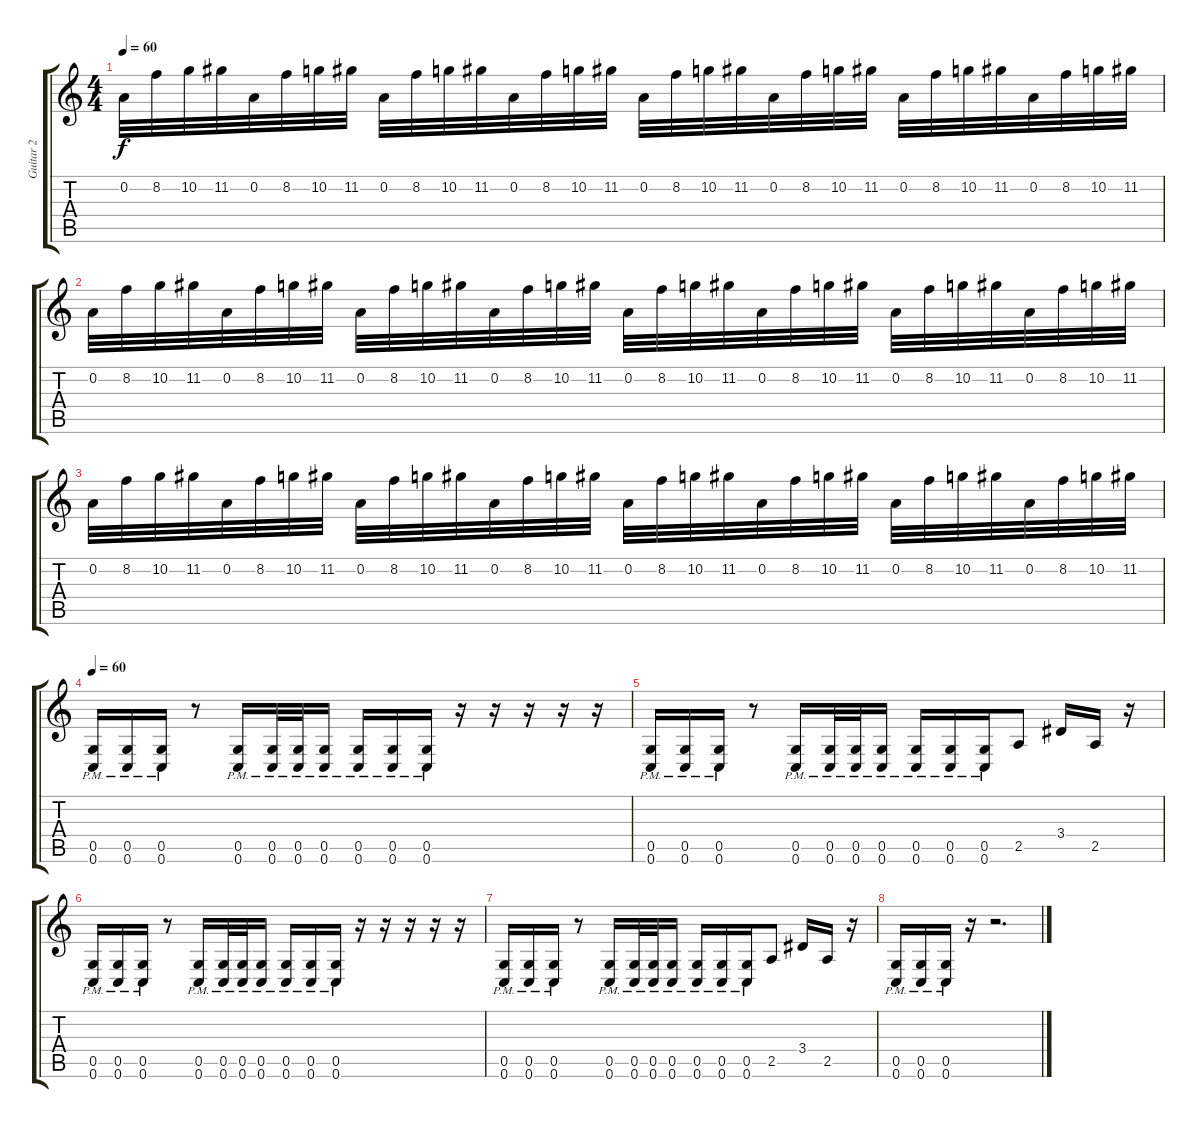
\track ("Guitar 2" "Guitar 2") {instrument distortionguitar}
\staff {score tabs}
\tuning (D4 A3 F3 C3 G2 C2) {hide}
\ts (4 4)
\tempo 60
\clef g2
\ks c
0.2.32{dy f} 8.2.32 10.2.32 11.2.32 0.2.32 8.2.32 10.2.32 11.2.32 0.2.32 8.2.32 10.2.32 11.2.32 0.2.32 8.2.32 10.2.32 11.2.32 0.2.32 8.2.32 10.2.32 11.2.32 0.2.32 8.2.32 10.2.32 11.2.32 0.2.32 8.2.32 10.2.32 11.2.32 0.2.32 8.2.32 10.2.32 11.2.32 |
0.2.32 8.2.32 10.2.32 11.2.32 0.2.32 8.2.32 10.2.32 11.2.32 0.2.32 8.2.32 10.2.32 11.2.32 0.2.32 8.2.32 10.2.32 11.2.32 0.2.32 8.2.32 10.2.32 11.2.32 0.2.32 8.2.32 10.2.32 11.2.32 0.2.32 8.2.32 10.2.32 11.2.32 0.2.32 8.2.32 10.2.32 11.2.32 |
0.2.32 8.2.32 10.2.32 11.2.32 0.2.32 8.2.32 10.2.32 11.2.32 0.2.32 8.2.32 10.2.32 11.2.32 0.2.32 8.2.32 10.2.32 11.2.32 0.2.32 8.2.32 10.2.32 11.2.32 0.2.32 8.2.32 10.2.32 11.2.32 0.2.32 8.2.32 10.2.32 11.2.32 0.2.32 8.2.32 10.2.32 11.2.32 |
\tempo 60
(0.5{pm} 0.6{pm}).16{volume 14} (0.5{pm} 0.6{pm}).16 (0.5{pm} 0.6{pm}).16 r.8 (0.5{pm} 0.6{pm}).16 (0.5{pm} 0.6{pm}).32 (0.5{pm} 0.6{pm}).32 (0.5{pm} 0.6{pm}).16 (0.5{pm} 0.6{pm}).16 (0.5{pm} 0.6{pm}).16 (0.5{pm} 0.6{pm}).16 r.16 r.16 r.16 r.16 r.16 |
(0.5{pm} 0.6{pm}).16 (0.5{pm} 0.6{pm}).16 (0.5{pm} 0.6{pm}).16 r.8 (0.5{pm} 0.6{pm}).16 (0.5{pm} 0.6{pm}).32 (0.5{pm} 0.6{pm}).32 (0.5{pm} 0.6{pm}).16 (0.5{pm} 0.6{pm}).16 (0.5{pm} 0.6{pm}).16 (0.5{pm} 0.6{pm}).16 2.5.8 3.4.16 2.5.16 r.16 |
(0.5{pm} 0.6{pm}).16 (0.5{pm} 0.6{pm}).16 (0.5{pm} 0.6{pm}).16 r.8 (0.5{pm} 0.6{pm}).16 (0.5{pm} 0.6{pm}).32 (0.5{pm} 0.6{pm}).32 (0.5{pm} 0.6{pm}).16 (0.5{pm} 0.6{pm}).16 (0.5{pm} 0.6{pm}).16 (0.5{pm} 0.6{pm}).16 r.16 r.16 r.16 r.16 r.16 |
(0.5{pm} 0.6{pm}).16 (0.5{pm} 0.6{pm}).16 (0.5{pm} 0.6{pm}).16 r.8 (0.5{pm} 0.6{pm}).16 (0.5{pm} 0.6{pm}).32 (0.5{pm} 0.6{pm}).32 (0.5{pm} 0.6{pm}).16 (0.5{pm} 0.6{pm}).16 (0.5{pm} 0.6{pm}).16 (0.5{pm} 0.6{pm}).16 2.5.8 3.4.16 2.5.16 r.16 |
(0.5{pm} 0.6{pm}).16 (0.5{pm} 0.6{pm}).16 (0.5{pm} 0.6{pm}).16 r.16 r.2{d}
